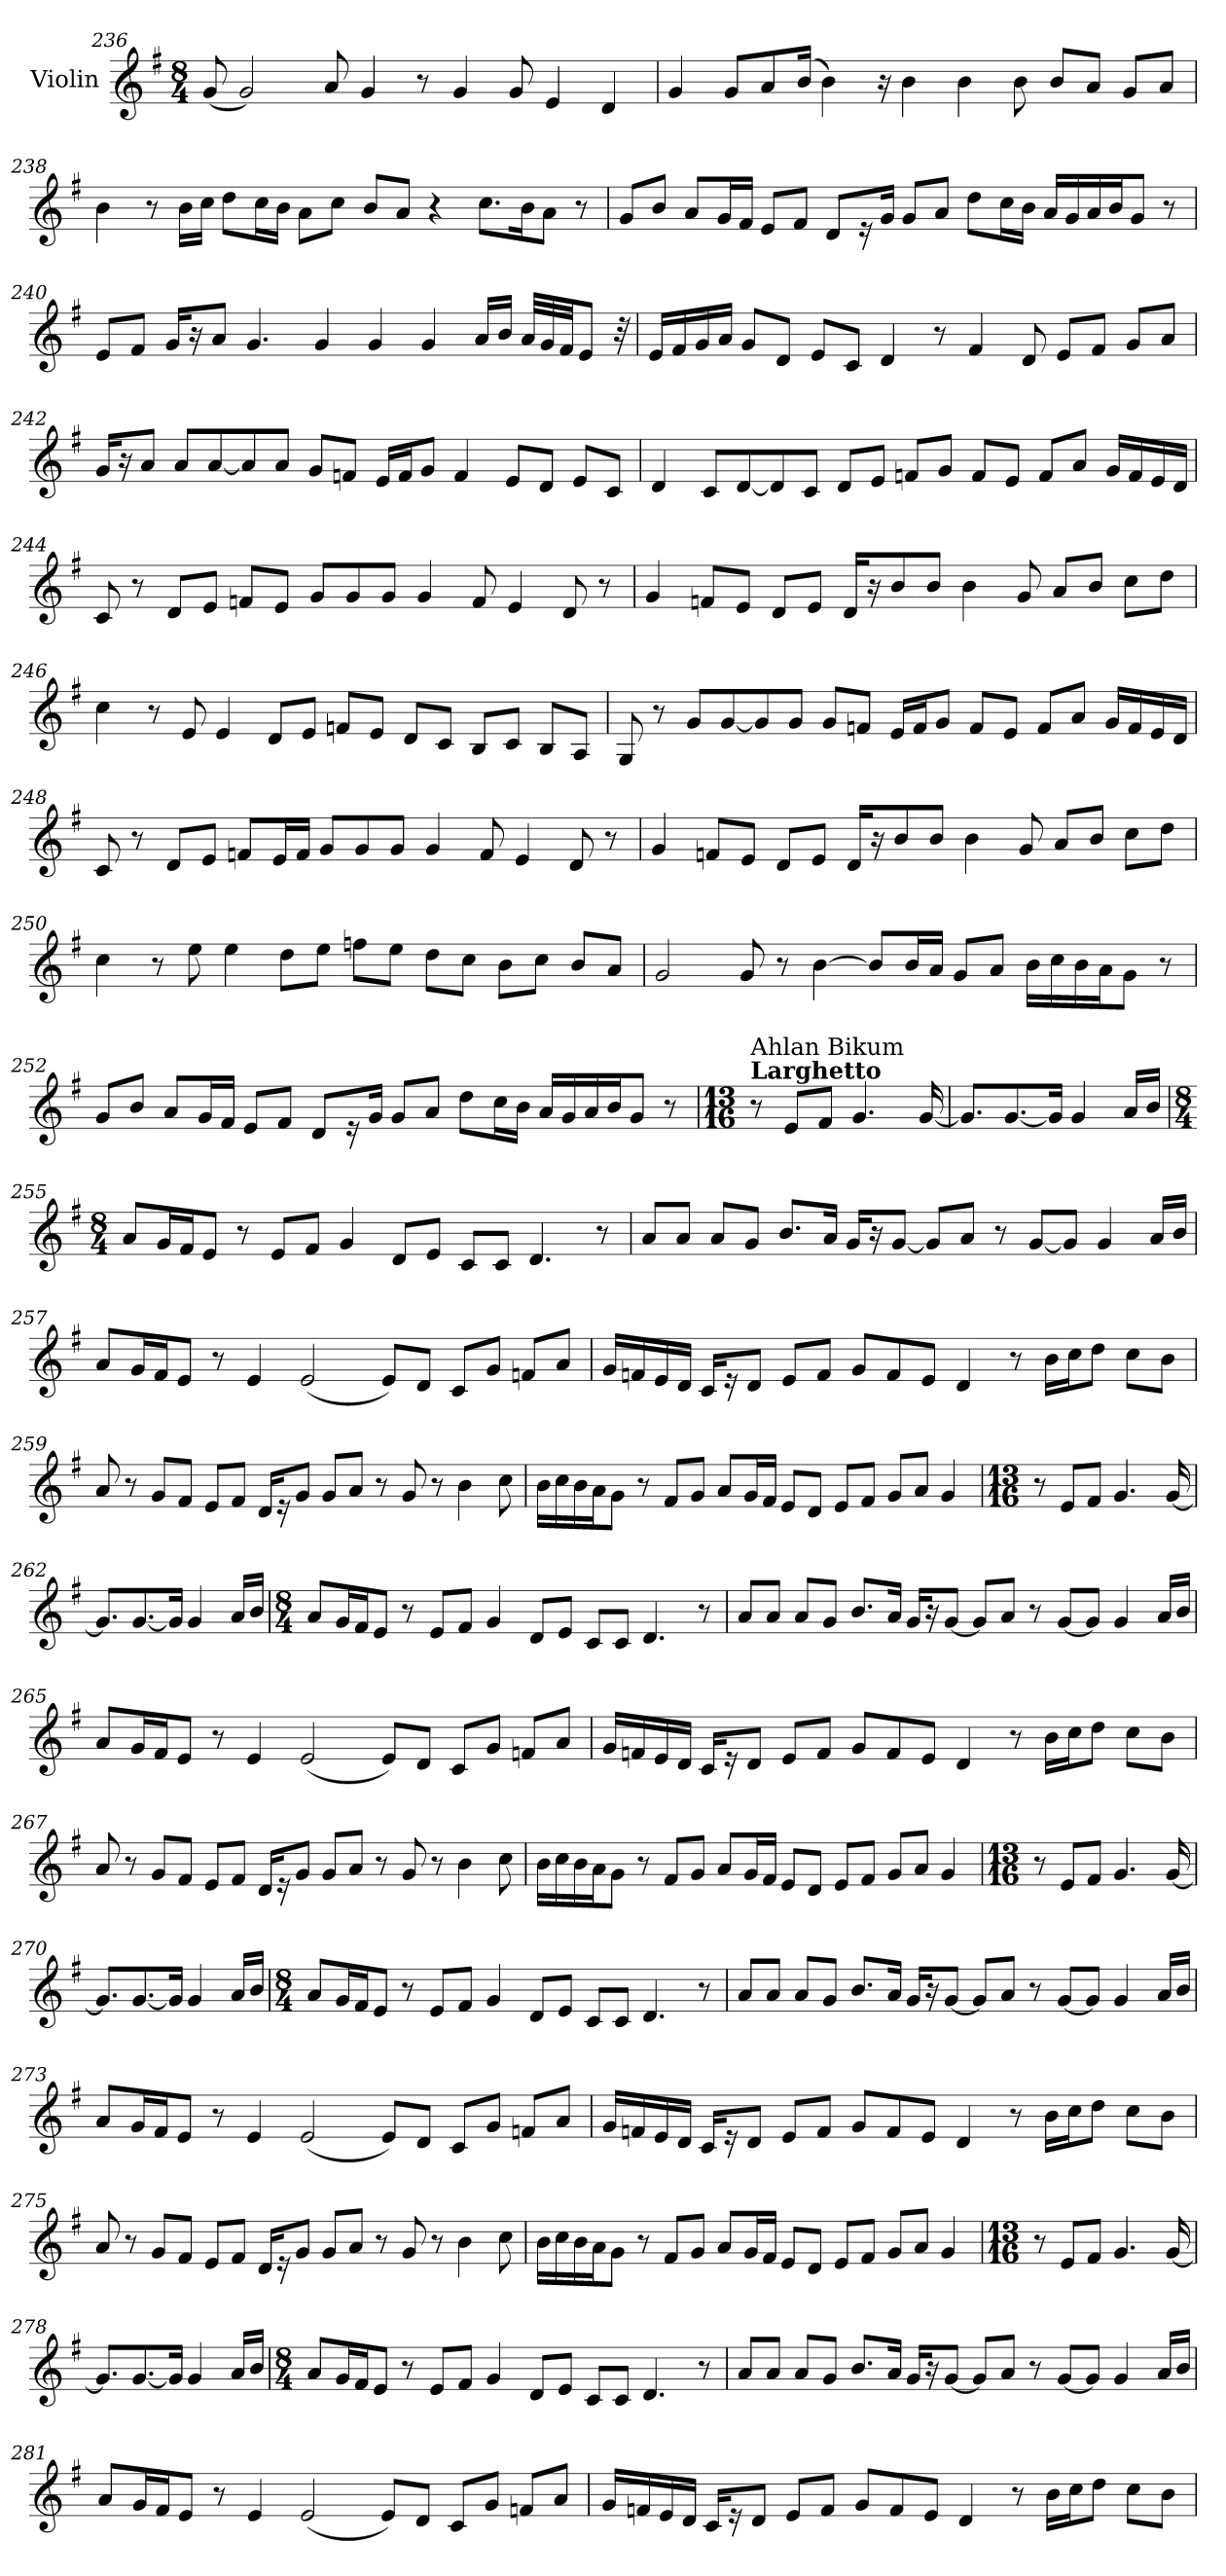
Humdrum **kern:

**kern
*part1
*staff1
*I"Violin
!!LO:LB:g=z
*clefG2
*k[f#]
*G:
*M8/4
=236
(<8g/
2g/)
8a/
4g/
8r
4g/
8g/
4e/
4d/
=237
4g/
8g/L
8a/
(>16b/Jk
4b\)
16r
4b\
4b\
8b\
8b/L
8a/J
8g/L
8a/J
!!LO:LB:g=z
=238
4b\
8r
16b\LL
16cc\JJ
8dd\L
16cc\L
16b\JJ
8a\L
8cc\J
8b/L
8a/J
4r
8.cc\L
16b\K
8a\J
8r
=239
8g/L
8b/J
8a/L
16g/L
16f#/JJ
8e/L
8f#/J
8d/L
16r
16g/Jk
8g/L
8a/J
8dd\L
16cc\L
16b\JJ
16a/LL
16g/
16a/
16b/J
8g/J
8r
!!LO:PB:g=z
=240
8e/L
8f#/J
16g/KL
16r
8a/J
4.g/
4g/
4g/
4g/
16a/LL
16b/JJ
32a/LLL
32g/
32f#/JJ
8e/J
32r
=241
16e/LL
16f#/
16g/
16a/JJ
8g/L
8d/J
8e/L
8c/J
4d/
8r
4f#/
8d/
8e/L
8f#/J
8g/L
8a/J
!!LO:LB:g=z
=242
16g/KL
16r
8a/J
8a/L
[8a/
8a/]
8a/J
8g/L
8fn/J
16e/LL
16f/J
8g/J
4f/
8e/L
8d/J
8e/L
8c/J
=243
4d/
8c/L
[8d/
8d/]
8c/J
8d/L
8e/J
8fn/L
8g/J
8f/L
8e/J
8f/L
8a/J
16g/LL
16f/
16e/
16d/JJ
!!LO:LB:g=z
=244
8c/
8r
8d/L
8e/J
8fn/L
8e/J
8g/L
8g/
8g/J
4g/
8f/
4e/
8d/
8r
=245
4g/
8fn/L
8e/J
8d/L
8e/J
16d/KL
16r
8b/
8b/J
4b\
8g/
8a/L
8b/J
8cc\L
8dd\J
!!LO:LB:g=z
=246
4cc\
8r
8e/
4e/
8d/L
8e/J
8fn/L
8e/J
8d/L
8c/J
8B/L
8c/J
8B/L
8A/J
=247
8G/
8r
8g/L
[8g/
8g/]
8g/J
8g/L
8fn/J
16e/LL
16f/J
8g/J
8f/L
8e/J
8f/L
8a/J
16g/LL
16f/
16e/
16d/JJ
!!LO:LB:g=z
=248
8c/
8r
8d/L
8e/J
8fn/L
16e/L
16f/JJ
8g/L
8g/
8g/J
4g/
8f/
4e/
8d/
8r
=249
4g/
8fn/L
8e/J
8d/L
8e/J
16d/KL
16r
8b/
8b/J
4b\
8g/
8a/L
8b/J
8cc\L
8dd\J
!!LO:LB:g=z
=250
4cc\
8r
8ee\
4ee\
8dd\L
8ee\J
8ffn\L
8ee\J
8dd\L
8cc\J
8b\L
8cc\J
8b/L
8a/J
=251
2g/
8g/
8r
[4b\
8b/L]
16b/L
16a/JJ
8g/L
8a/J
16b\LL
16cc\
16b\
16a\J
8g\J
8r
!!LO:LB:g=z
=252
8g/L
8b/J
8a/L
16g/L
16f#/JJ
8e/L
8f#/J
8d/L
16r
16g/Jk
8g/L
8a/J
8dd\L
16cc\L
16b\JJ
16a/LL
16g/
16a/
16b/J
8g/J
8r
=253
*M13/16
*MM75
!LO:TX:a:B:t=Larghetto
!LO:TX:a:t=Ahlan Bikum
8r
8e/L
8f#/J
4.g/
[16g/
=254
8.g/L]
[8.g/
16g/Jk]
4g/
16a/LL
16b/JJ
!!LO:LB:g=z
=255
*M8/4
8a/L
16g/L
16f#/J
8e/J
8r
8e/L
8f#/J
4g/
8d/L
8e/J
8c/L
8c/J
4.d/
8r
=256
8a/L
8a/J
8a/L
8g/J
8.b/L
16a/Jk
16g/KL
16r
[8g/J
8g/L]
8a/J
8r
[8g/L
8g/J]
4g/
16a/LL
16b/JJ
!!LO:PB:g=z
=257
8a/L
16g/L
16f#/J
8e/J
8r
4e/
(<2e/
8e/L)
8d/J
8c/L
8g/J
8fn/L
8a/J
=258
16g/LL
16fn/
16e/
16d/JJ
16c/KL
16r
8d/J
8e/L
8f/J
8g/L
8f/
8e/J
4d/
8r
16b\LL
16cc\J
8dd\J
8cc\L
8b\J
!!LO:LB:g=z
=259
8a/
8r
8g/L
8f#/J
8e/L
8f#/J
16d/KL
16r
8g/J
8g/L
8a/J
8r
8g/
8r
4b\
8cc\
=260
16b\LL
16cc\
16b\
16a\J
8g\J
8r
8f#/L
8g/J
8a/L
16g/L
16f#/JJ
8e/L
8d/J
8e/L
8f#/J
8g/L
8a/J
4g/
!!LO:LB:g=z
=261
*M13/16
8r
8e/L
8f#/J
4.g/
[16g/
=262
8.g/L]
[8.g/
16g/Jk]
4g/
16a/LL
16b/JJ
=263
*M8/4
8a/L
16g/L
16f#/J
8e/J
8r
8e/L
8f#/J
4g/
8d/L
8e/J
8c/L
8c/J
4.d/
8r
!!LO:LB:g=z
=264
8a/L
8a/J
8a/L
8g/J
8.b/L
16a/Jk
16g/KL
16r
[8g/J
8g/L]
8a/J
8r
[8g/L
8g/J]
4g/
16a/LL
16b/JJ
!!LO:LB:g=z
=265
8a/L
16g/L
16f#/J
8e/J
8r
4e/
(<2e/
8e/L)
8d/J
8c/L
8g/J
8fn/L
8a/J
=266
16g/LL
16fn/
16e/
16d/JJ
16c/KL
16r
8d/J
8e/L
8f/J
8g/L
8f/
8e/J
4d/
8r
16b\LL
16cc\J
8dd\J
8cc\L
8b\J
!!LO:LB:g=z
=267
8a/
8r
8g/L
8f#/J
8e/L
8f#/J
16d/KL
16r
8g/J
8g/L
8a/J
8r
8g/
8r
4b\
8cc\
=268
16b\LL
16cc\
16b\
16a\J
8g\J
8r
8f#/L
8g/J
8a/L
16g/L
16f#/JJ
8e/L
8d/J
8e/L
8f#/J
8g/L
8a/J
4g/
!!LO:LB:g=z
=269
*M13/16
8r
8e/L
8f#/J
4.g/
[16g/
=270
8.g/L]
[8.g/
16g/Jk]
4g/
16a/LL
16b/JJ
=271
*M8/4
8a/L
16g/L
16f#/J
8e/J
8r
8e/L
8f#/J
4g/
8d/L
8e/J
8c/L
8c/J
4.d/
8r
!!LO:LB:g=z
=272
8a/L
8a/J
8a/L
8g/J
8.b/L
16a/Jk
16g/KL
16r
[8g/J
8g/L]
8a/J
8r
[8g/L
8g/J]
4g/
16a/LL
16b/JJ
!!LO:PB:g=z
=273
8a/L
16g/L
16f#/J
8e/J
8r
4e/
(<2e/
8e/L)
8d/J
8c/L
8g/J
8fn/L
8a/J
=274
16g/LL
16fn/
16e/
16d/JJ
16c/KL
16r
8d/J
8e/L
8f/J
8g/L
8f/
8e/J
4d/
8r
16b\LL
16cc\J
8dd\J
8cc\L
8b\J
!!LO:LB:g=z
=275
8a/
8r
8g/L
8f#/J
8e/L
8f#/J
16d/KL
16r
8g/J
8g/L
8a/J
8r
8g/
8r
4b\
8cc\
=276
16b\LL
16cc\
16b\
16a\J
8g\J
8r
8f#/L
8g/J
8a/L
16g/L
16f#/JJ
8e/L
8d/J
8e/L
8f#/J
8g/L
8a/J
4g/
!!LO:LB:g=z
=277
*M13/16
8r
8e/L
8f#/J
4.g/
[16g/
=278
8.g/L]
[8.g/
16g/Jk]
4g/
16a/LL
16b/JJ
=279
*M8/4
8a/L
16g/L
16f#/J
8e/J
8r
8e/L
8f#/J
4g/
8d/L
8e/J
8c/L
8c/J
4.d/
8r
!!LO:LB:g=z
=280
8a/L
8a/J
8a/L
8g/J
8.b/L
16a/Jk
16g/KL
16r
[8g/J
8g/L]
8a/J
8r
[8g/L
8g/J]
4g/
16a/LL
16b/JJ
=281
8a/L
16g/L
16f#/J
8e/J
8r
4e/
(<2e/
8e/L)
8d/J
8c/L
8g/J
8fn/L
8a/J
!!LO:LB:g=z
=282
16g/LL
16fn/
16e/
16d/JJ
16c/KL
16r
8d/J
8e/L
8f/J
8g/L
8f/
8e/J
4d/
8r
16b\LL
16cc\J
8dd\J
8cc\L
8b\J
=
*-
